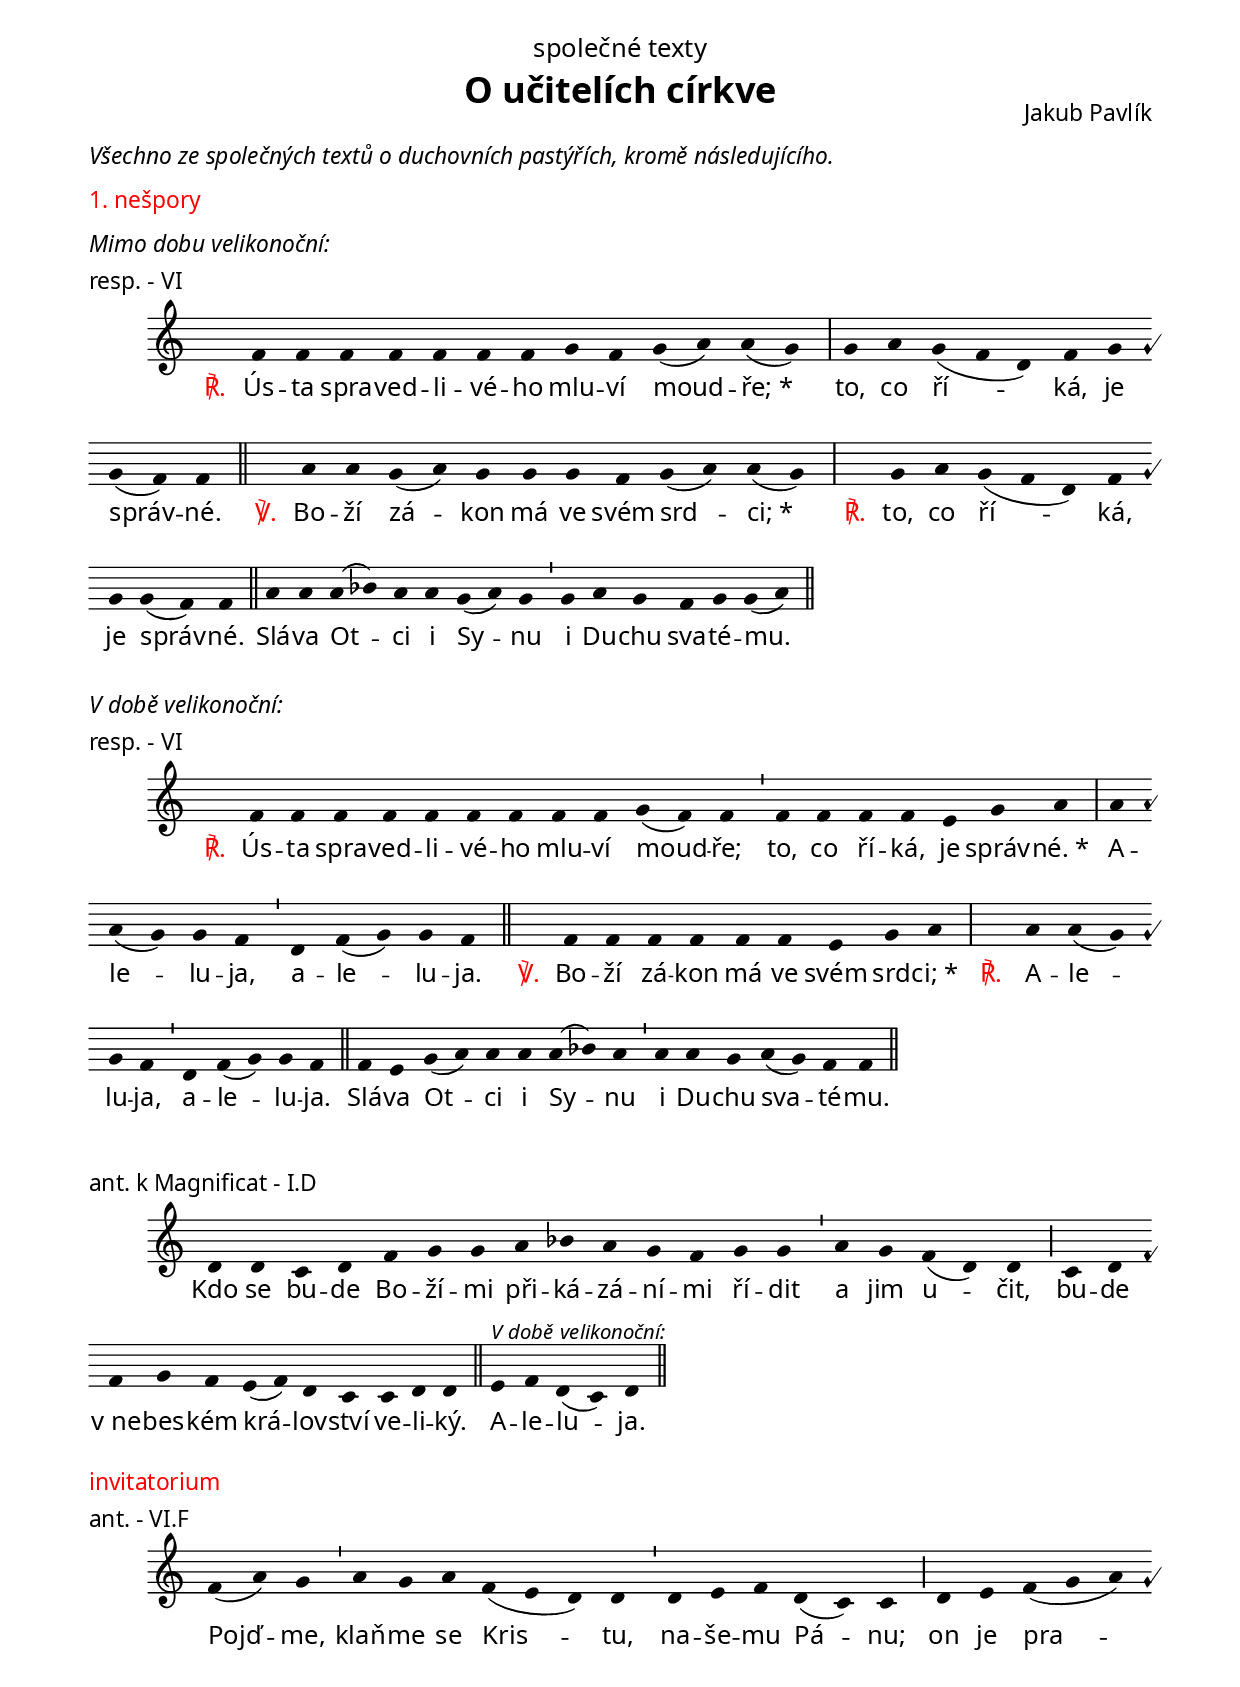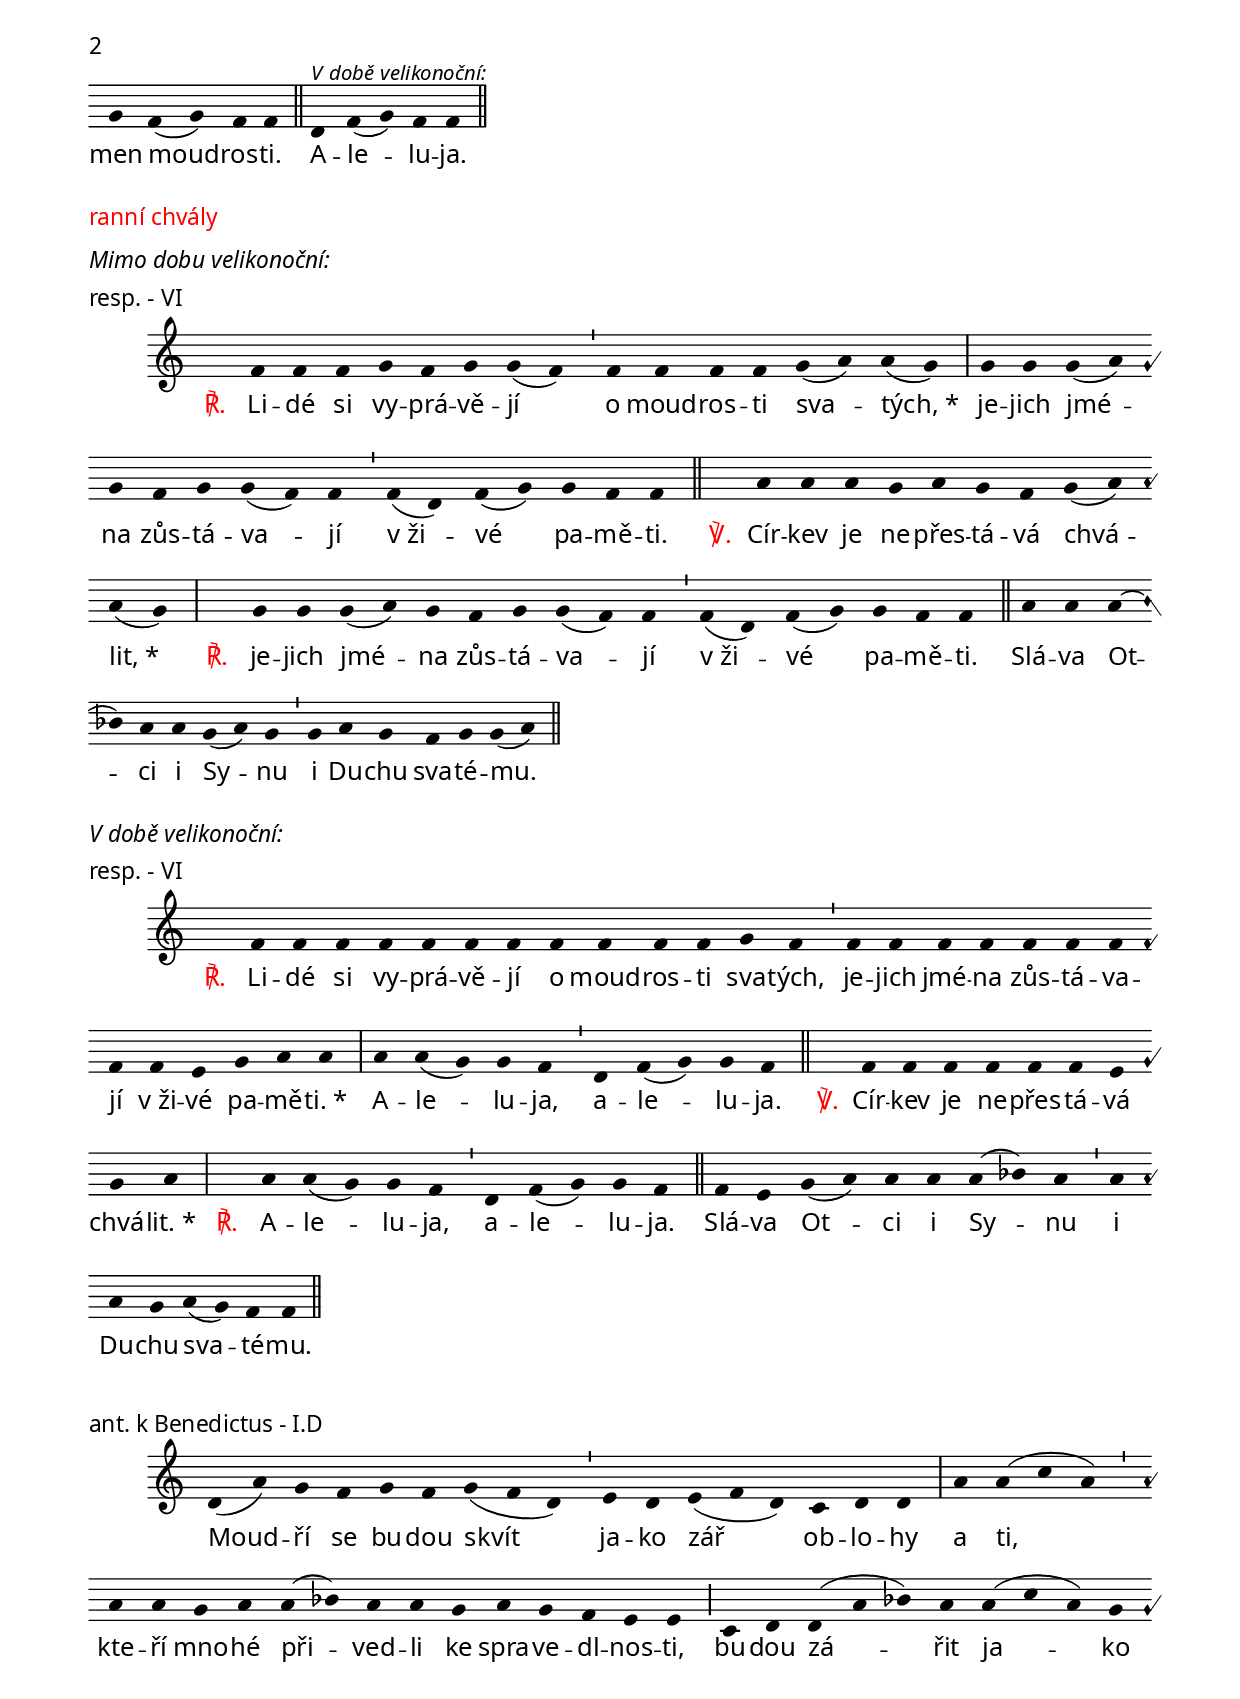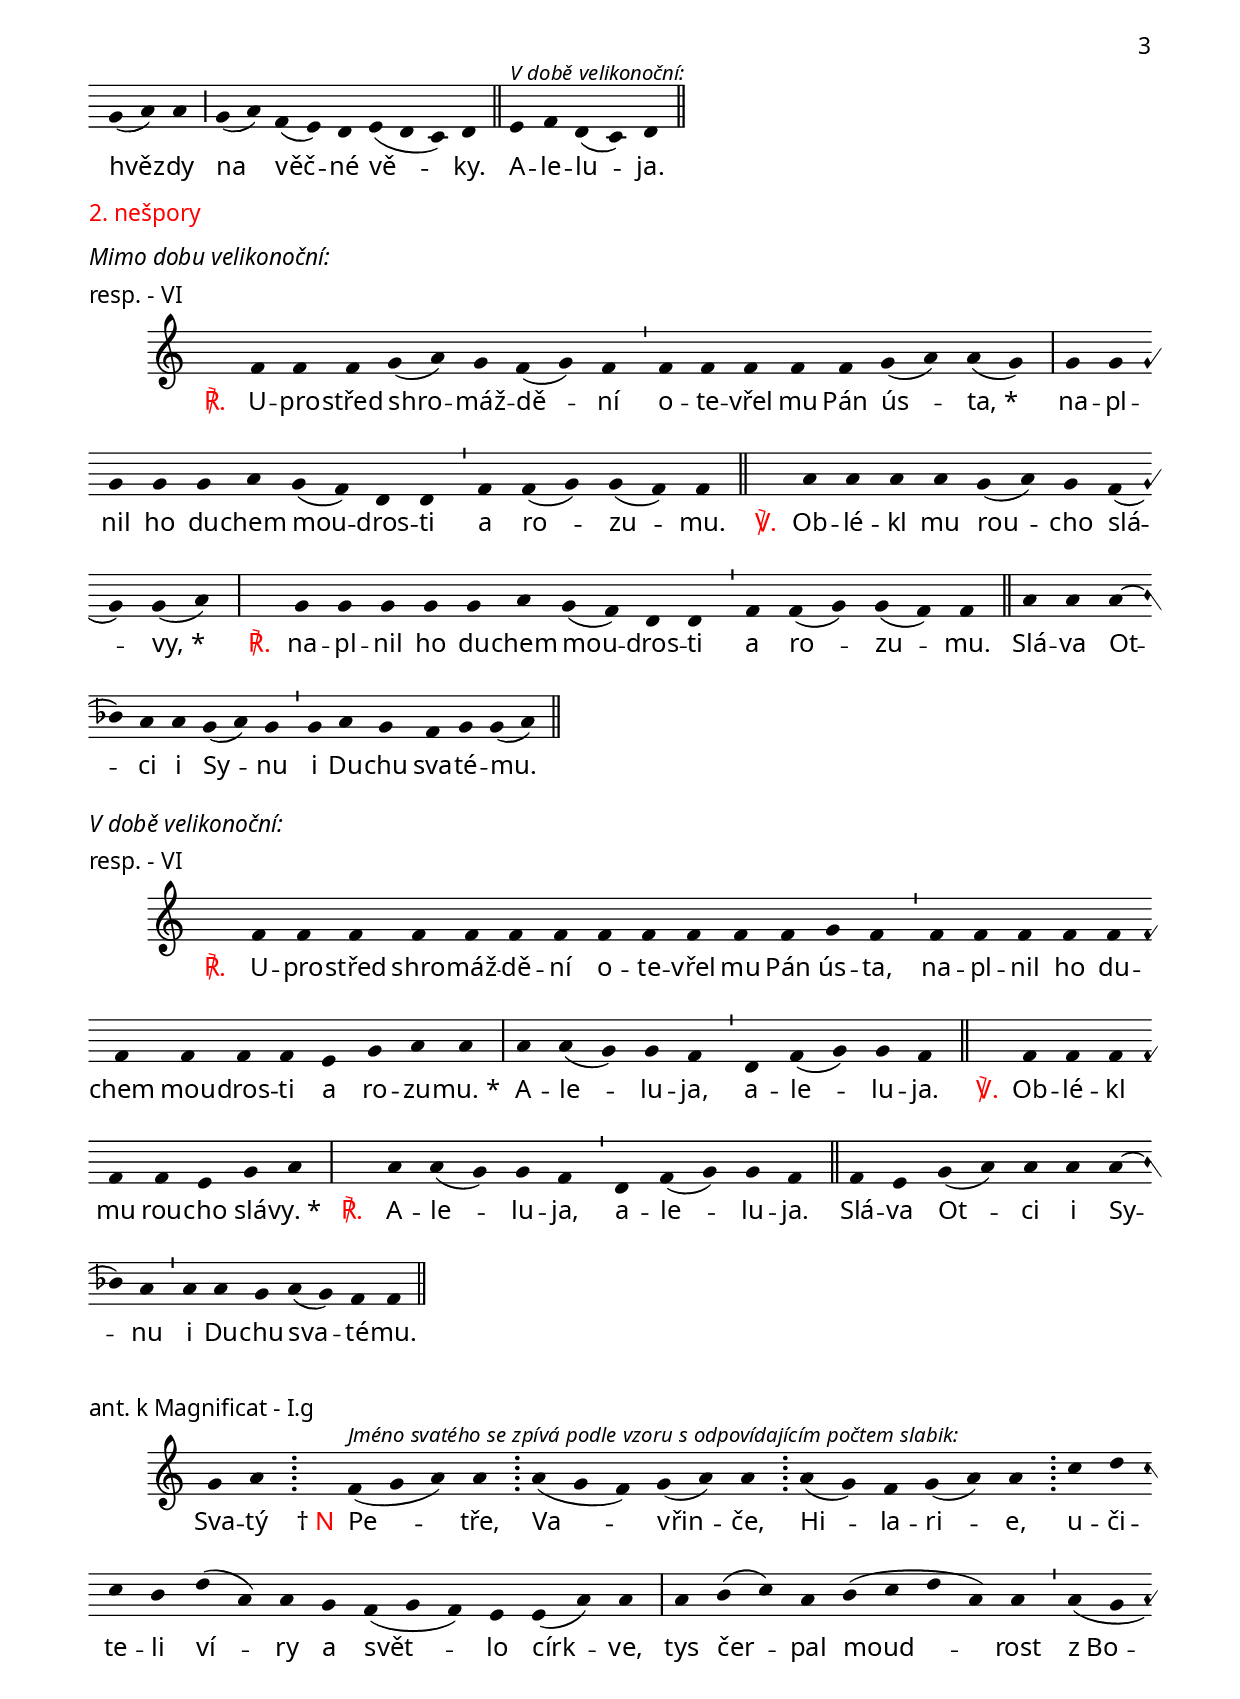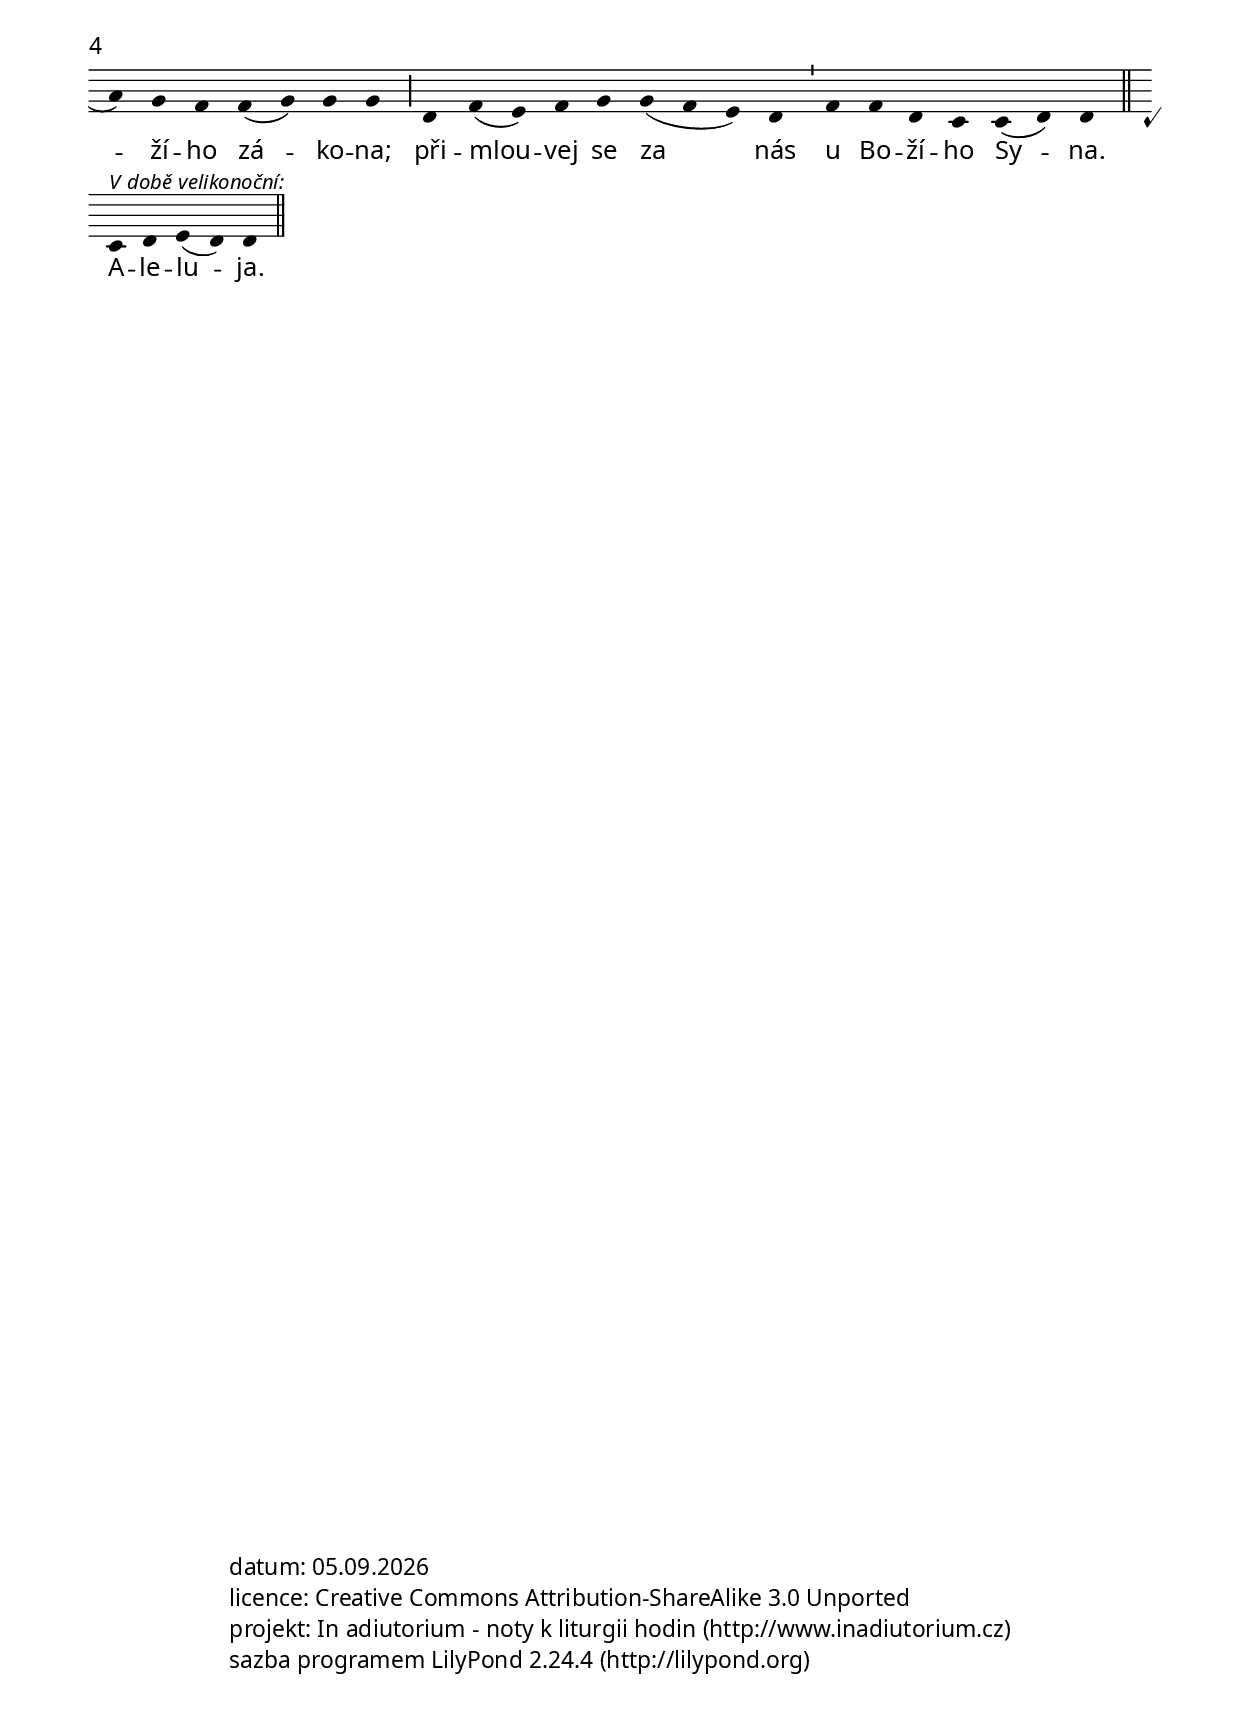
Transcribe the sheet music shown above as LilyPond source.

\version "2.17.24"

\include "../spolecne.ly"
\include "../dilyresponsorii.ly"

\header {
  title = \markup\titleCommune "O učitelích církve"
  composer = "Jakub Pavlík"
}

\markup\justify\italic{
  Všechno ze společných textů o duchovních pastýřích, kromě následujícího.
}

\markup {\nadpisHodinka {"1. nešpory"}}

\markup\italic{Mimo dobu velikonoční:}

\score {
  \relative c' {
    \choralniRezim

    % R
    \neviditelna f
    f4 f f f f f f g f g( a) a( g) \barMax
    g a g( f d) f g g( f) f \barFinalis
    % V
    \neviditelna a
    a a g( a) g g g f g( a) a( g) \barMax
    % R
    \neviditelna a
    g a g( f d) f g g( f) f \barFinalis
    % Slava
    \respVIdoxologie \barFinalis
  }
  \addlyrics {
    \Response Ús -- ta spra -- ved -- li -- vé -- ho mlu -- ví moud -- ře;_*
    to, co ří -- ká, je správ -- né.
    \Verse Bo -- ží zá -- kon má ve svém srd -- ci;_*
    \Response to, co ří -- ká, je správ -- né.
    \textRespDoxologie
  }
  \header {
    quid = "resp."
    modus = "VI"
    id = "1ne-resp"
    piece = \markup {\sestavTitulekResp}
  }
}

\markup\italic{V době velikonoční:}

\score {
  \relative c' {
    \choralniRezim

    % R
    \neviditelna f
    f4 f f f f f f f f g( f) f \barMin
    f f f f e g a \barMax
    \respVIalelujaResponsum \barFinalis
    % V
    \neviditelna f
    f f f f f f e g a \barMax
    % R
    \neviditelna a
    \respVIalelujaResponsum \barFinalis
    % Slava
    \respVIalelujaDoxologie \barFinalis
  }
  \addlyrics {
    \Response Ús -- ta spra -- ved -- li -- vé -- ho mlu -- ví moud -- ře;
    to, co ří -- ká, je správ -- né._* \textRespAleluja
    \Verse Bo -- ží zá -- kon má ve svém srd -- ci;_*
    \Response \textRespAleluja
    \textRespDoxologie
  }
  \header {
    quid = "resp."
    modus = "VI"
    id = "1ne-resp-velik"
    piece = \markup {\sestavTitulekResp}
  }
}

\score {
  \relative c' {
    \choralniRezim
    d d c d f g g a bes a g f g g \barMin
    a g f( d) d \barMaior
    c d f g f e( f) d c c d d \barFinalis

    e^\markup\rubrVelikAleluja f d( c) d \barFinalis
  }
  \addlyrics {
    Kdo se bu -- de Bo -- ží -- mi při -- ká -- zá -- ní -- mi ří -- dit
    a jim u -- čit,
    bu -- de v_ne -- bes -- kém krá -- lov -- ství ve -- li -- ký.

    A -- le -- lu -- ja.
  }
  \header {
    quid = "ant. k Magnificat"
    modus = "I"
    differentia = "D"
    psalmus = ""
    id = "1ne-amag"
    piece = \markup {\sestavTitulekBezZalmu}
  }
}

\markup {\nadpisHodinka {"invitatorium"}}

\score {
  \relative c' {
    \choralniRezim
    f4( a) g \barMin a g a f( e d) d \barMin
    d e f d( c) c \barMaior
    d e f( g a) g f( g) f f \barFinalis

    d^\markup\rubrVelikAleluja f( g) f f \barFinalis
  }
  \addlyrics {
    Pojď -- me, klaň -- me se Kris -- tu,
    na -- še -- mu Pá -- nu;
    on je pra -- men moud -- ros -- ti.

    A -- le -- lu -- ja.
  }
  \header {
    quid = "ant."
    modus = "VI"
    differentia = "F"
    psalmus = ""
    id = "invit"
    piece = \markup {\sestavTitulekBezZalmu}
  }
}

\markup {\nadpisHodinka {"ranní chvály"}}

\markup\italic{Mimo dobu velikonoční:}

\score {
  \relative c' {
    \choralniRezim

    % R
    \neviditelna f
    f4 f f g f g g( f) \barMin f f f f g( a) a( g) \barMax
    g g g( a) g f g g( f) f \barMin f( d) f( g) g f f \barFinalis
    % V
    \neviditelna a
    a4 a a g a g f g( a) a( g) \barMax
    % R
    \neviditelna a
    g g g( a) g f g g( f) f \barMin f( d) f( g) g f f \barFinalis
    % Slava
    \respVIdoxologie \barFinalis
  }
  \addlyrics {
    \Response Li -- dé si vy -- prá -- vě -- jí o moud -- ros -- ti sva -- tých,_*
    je -- jich jmé -- na zůs -- tá -- va -- jí v_ži -- vé pa -- mě -- ti.
    \Verse Cír -- kev je ne -- přes -- tá -- vá chvá -- lit,_*
    \Response je -- jich jmé -- na zůs -- tá -- va -- jí v_ži -- vé pa -- mě -- ti.
    \textRespDoxologie
  }
  \header {
    quid = "resp."
    modus = "VI"
    id = "rch-resp"
    piece = \markup {\sestavTitulekResp}
  }
}

\markup\italic{V době velikonoční:}

\score {
  \relative c' {
    \choralniRezim

    % R
    \neviditelna f
    f4 f f f f f f f f f f g f \barMin
    f f f f f f f f f e g a a \barMax
    \respVIalelujaResponsum \barFinalis
    % V
    \neviditelna f
    f f f f f f e g a \barMax
    % R
    \neviditelna a
    \respVIalelujaResponsum \barFinalis
    % Slava
    \respVIalelujaDoxologie \barFinalis
  }
  \addlyrics {
    \Response Li -- dé si vy -- prá -- vě -- jí o moud -- ros -- ti sva -- tých,
    je -- jich jmé -- na zůs -- tá -- va -- jí v_ži -- vé pa -- mě -- ti._* \textRespAleluja
    \Verse Cír -- kev je ne -- přes -- tá -- vá chvá -- lit._*
    \Response \textRespAleluja
    \textRespDoxologie
  }
  \header {
    quid = "resp."
    modus = "VI"
    id = "rch-resp-velik"
    piece = \markup {\sestavTitulekResp}
  }
}

\score {
  \relative c' {
    \choralniRezim
    d4( a') g f g f g( f d) \barMin e d e( f d) c d d \barMax
    a'4 a( c a) \barMin a a g a a( bes) a a g a g f e e \barMaior
    c d d( a' bes) a a( c a) g g( a) a \barMaior
    g( a) f( e) d e( d c) d \barFinalis

    e^\markup\rubrVelikAleluja f d( c) d \barFinalis
  }
  \addlyrics {
    Moud -- ří se bu -- dou skvít ja -- ko zář ob -- lo -- hy
    a ti, kte -- ří mno -- hé při -- ved -- li ke spra -- ve -- dl -- nos -- ti,
    bu -- dou zá -- řit ja -- ko hvěz -- dy
    na věč -- né vě -- ky.

    A -- le -- lu -- ja.
  }
  \header {
    quid = "ant. k Benedictus"
    modus = "I"
    differentia = "D"
    psalmus = ""
    id = "rch-aben"
    piece = \markup {\sestavTitulekBezZalmu}
  }
}

\markup {\nadpisHodinka {"2. nešpory"}}

\markup\italic{Mimo dobu velikonoční:}

\score {
  \relative c' {
    \choralniRezim

    % R
    \neviditelna f
    f4 f f g( a) g f( g) f \barMin
    f f f f f g( a) a( g) \barMax
    g g g g g a g( f) d d \barMin f f( g) g( f) f \barFinalis
    % V
    \neviditelna a
    a4 a a a g( a) g f( g) g( a) \barMax
    % R
    \neviditelna a
    g g g g g a g( f) d d \barMin f f( g) g( f) f \barFinalis
    % Slava
    \respVIdoxologie \barFinalis
  }
  \addlyrics {
    \Response U -- pro -- střed shro -- máž -- dě -- ní
    o -- te -- vřel mu Pán ús -- ta,_*
    na -- pl -- nil ho du -- chem mou -- dros -- ti a ro -- zu -- mu.
    \Verse Ob -- lé -- kl mu rou -- cho slá -- vy,_*
    \Response na -- pl -- nil ho du -- chem mou -- dros -- ti a ro -- zu -- mu.
    \textRespDoxologie
  }
  \header {
    quid = "resp."
    modus = "VI"
    id = "2ne-resp"
    piece = \markup {\sestavTitulekResp}
  }
}

\markup\italic{V době velikonoční:}

\score {
  \relative c' {
    \choralniRezim

    % R
    \neviditelna f
    f4 f f f f f f f f f f f g f \barMin
    f f f f f f f f f e g a a \barMax
    \respVIalelujaResponsum \barFinalis
    % V
    \neviditelna f
    f4 f f f f e g a \barMax
    % R
    \neviditelna a
    \respVIalelujaResponsum \barFinalis
    % Slava
    \respVIalelujaDoxologie \barFinalis
  }
  \addlyrics {
    \Response U -- pro -- střed shro -- máž -- dě -- ní
    o -- te -- vřel mu Pán ús -- ta,
    na -- pl -- nil ho du -- chem mou -- dros -- ti a ro -- zu -- mu._* \textRespAleluja
    \Verse Ob -- lé -- kl mu rou -- cho slá -- vy._*
    \Response \textRespAleluja
    \textRespDoxologie
  }
  \header {
    quid = "resp."
    modus = "VI"
    id = "2ne-resp-velik"
    piece = \markup {\sestavTitulekResp}
  }
}

\score {
  \relative c'' {
    \choralniRezim
    g4 a \bar ";" \neviditelna a

    f4(^\markup\small\italic{Jméno svatého se zpívá podle vzoru s odpovídajícím počtem slabik:} g a) a \bar ";"
    a4( g f) g( a) a \bar ";"
    a4( g) f g( a) a \bar ";"

    c4 d c b d( a) a g f( g f) e e( a) a \barMax
    a b( c) a b( c d a) a \barMin a( g a) g f f( g) g g \barMaior
    d f( e) f g g( f e) d \barMin f f d c c( d) d \barFinalis

    c^\markup\rubrVelikAleluja d e( d) d \barFinalis
  }
  \addlyrics {
    Sva -- tý \markup{\Dagger \Nomen}

    Pe -- tře, % Damiani / Chrysolog / Kanisius
    Va -- vřin -- če, % z Brindisi
    Hi -- la -- ri -- e,

    u -- či -- te -- li ví -- ry a svět -- lo círk -- ve,
    tys čer -- pal moud -- rost z_Bo -- ží -- ho zá -- ko -- na;
    při -- mlou -- vej se za nás u Bo -- ží -- ho Sy -- na.

    A -- le -- lu -- ja.
  }
  \header {
    quid = "ant. k Magnificat"
    modus = "I"
    differentia = "g"
    psalmus = ""
    id = "2ne-amag"
    piece = \markup {\sestavTitulekBezZalmu}
  }
}